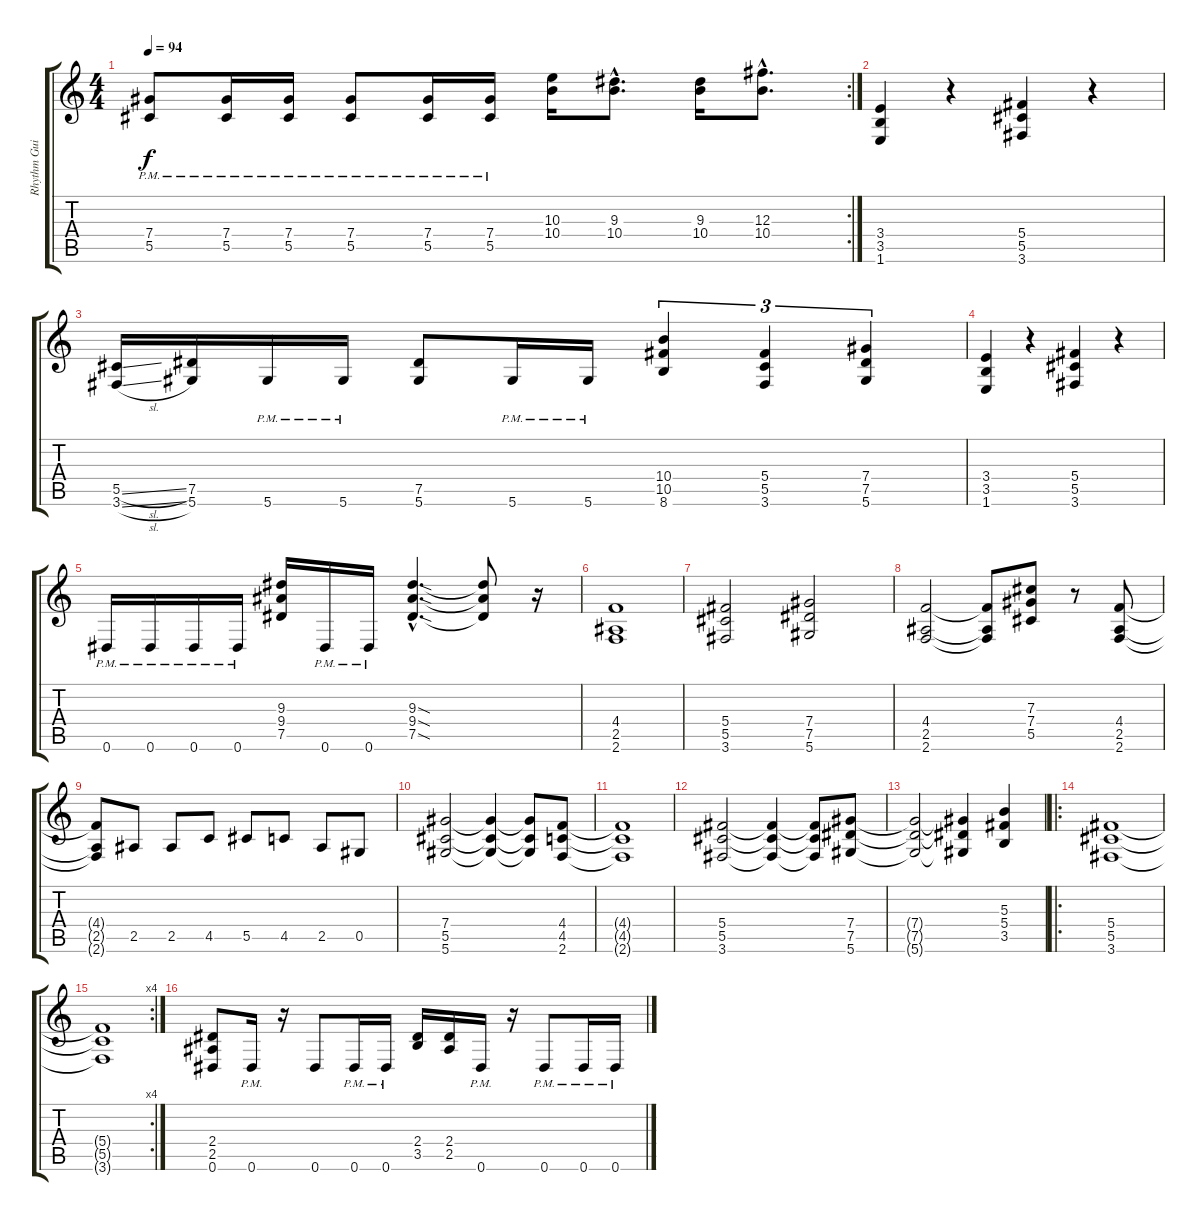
\track ("Rhythm Guitar" "Rhythm Gui") {instrument distortionguitar}
\staff {score tabs}
\tuning (Eb4 Bb3 Gb3 Db3 Ab2 Eb2) {hide}
\rc 2
\ts (4 4)
\tempo 94
\clef g2
\ks c
(7.4{pm} 5.5{pm}).8{dy f} (7.4{pm} 5.5{pm}).16 (7.4{pm} 5.5{pm}).16 (7.4{pm} 5.5{pm}).8 (7.4{pm} 5.5{pm}).16 (7.4{pm} 5.5{pm}).16 (10.3 10.4).16 (9.3{hac} 10.4{hac}).8{d} (9.3 10.4).16 (12.3{hac} 10.4{hac}).8{d} |
(3.4 3.5 1.6).4 r.4 (5.4 5.5 3.6).4 r.4 |
(5.5{sl} 3.6{sl}).16 (7.5 5.6).16 5.6{pm}.16 5.6{pm}.16 (7.5 5.6).8 5.6{pm}.16 5.6{pm}.16 (10.4 10.5 8.6).4{tu (3 2)} (5.4 5.5 3.6).4{tu (3 2)} (7.4 7.5 5.6).4{tu (3 2)} |
(3.4 3.5 1.6).4 r.4 (5.4 5.5 3.6).4 r.4 |
0.6{pm}.16 0.6{pm}.16 0.6{pm}.16 0.6{pm}.16 (9.3 9.4 7.5).16 0.6{pm}.16 0.6{pm}.16 (9.3{sod hac} 9.4{sod hac} 7.5{sod hac}).4{d} (9.3{t} 9.4{t} 7.5{t}).8 r.16 |
(4.4 2.5 2.6).1 |
(5.4 5.5 3.6).2 (7.4 7.5 5.6).2 |
(4.4 2.5 2.6).2 (4.4{t} 2.5{t} 2.6{t}).8 (7.3 7.4 5.5).8 r.8 (4.4 2.5 2.6).8 |
(4.4{t} 2.5{t} 2.6{t}).8 2.5.8 2.5.8 4.5.8 5.5.8 4.5.8 2.5.8 0.5.8 |
(7.4 5.5 5.6).2 (7.4{t} 5.5{t} 5.6{t}).4 (7.4{t} 5.5{t} 5.6{t}).8 (4.4 4.5 2.6).8 |
(4.4{t} 4.5{t} 2.6{t}).1 |
(5.4 5.5 3.6).2 (5.4{t} 5.5{t} 3.6{t}).4 (5.4{t} 5.5{t} 3.6{t}).8 (7.4 7.5 5.6).8 |
(7.4{t} 7.5{t} 5.6{t}).2 (7.4{t} 7.5{t} 5.6{t}).4 (5.3 5.4 3.5).4 |
\ro
(5.4 5.5 3.6).1 |
\rc 4
(5.4{t} 5.5{t} 3.6{t}).1 |
(2.4 2.5 0.6).8 0.6{pm}.16 r.16 0.6.8 0.6{pm}.16 0.6{pm}.16 (2.4 3.5).16 (2.4 2.5).16 0.6{pm}.16 r.16 0.6{pm}.8 0.6{pm}.16 0.6{pm}.16
